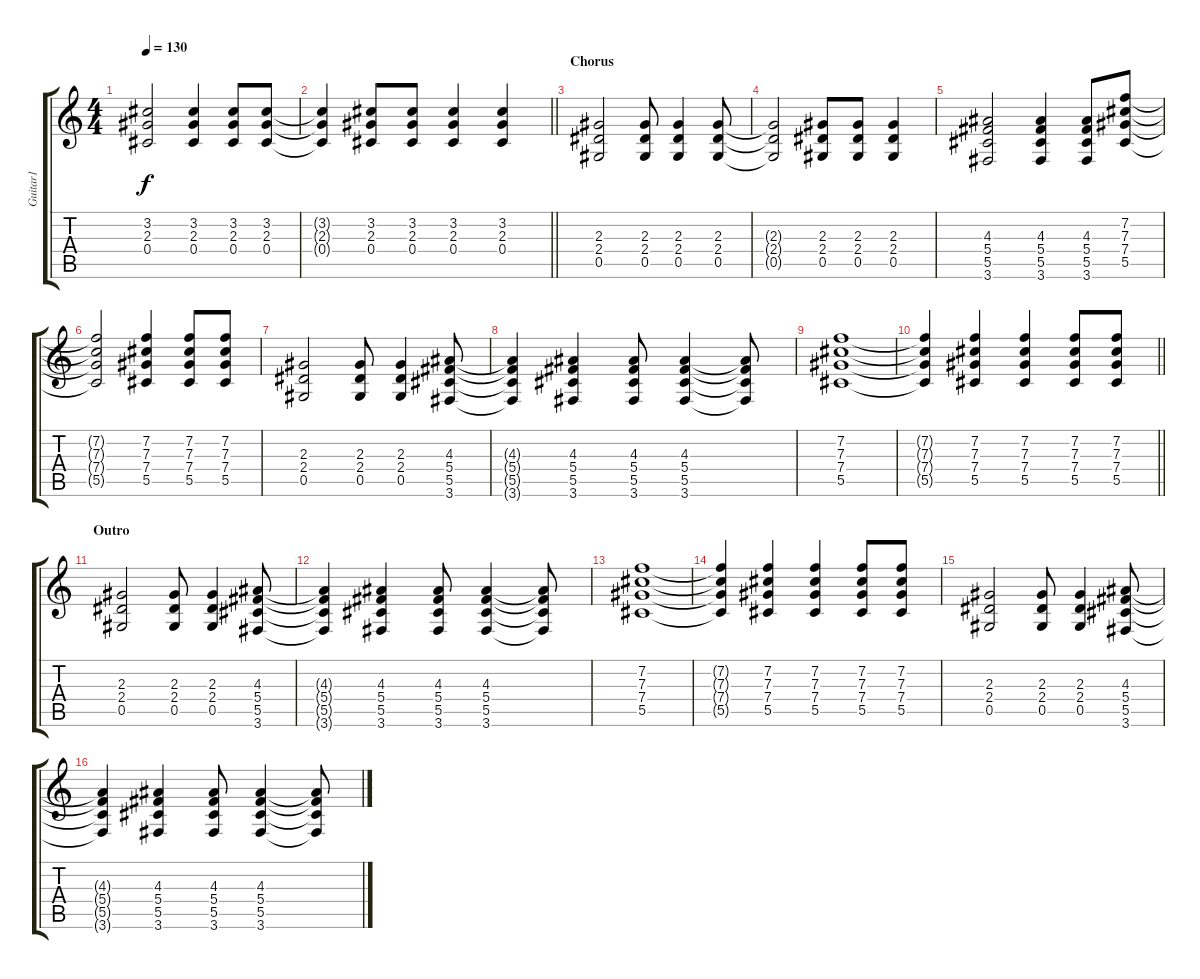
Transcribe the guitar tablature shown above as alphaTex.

\track ("Guitar1" "Guitar1") {instrument acousticguitarsteel}
\staff {score tabs}
\tuning (Eb4 Bb3 Gb3 Db3 Ab2 Eb2) {hide}
\ts (4 4)
\tempo 130
\clef g2
\ks c
(3.2 2.3 0.4).2{dy f} (3.2 2.3 0.4).4 (3.2 2.3 0.4).8 (3.2 2.3 0.4).8 |
\barLineRight lightlight
(3.2{t} 2.3{t} 0.4{t}).4 (3.2 2.3 0.4).8 (3.2 2.3 0.4).8 (3.2 2.3 0.4).4 (3.2 2.3 0.4).4 |
\section ("" "Chorus")
(2.3 2.4 0.5).2{instrument distortionguitar} (2.3 2.4 0.5).8 (2.3 2.4 0.5).4 (2.3 2.4 0.5).8 |
(2.3{t} 2.4{t} 0.5{t}).2 (2.3 2.4 0.5).8 (2.3 2.4 0.5).8 (2.3 2.4 0.5).4 |
(4.3 5.4 5.5 3.6).2 (4.3 5.4 5.5 3.6).4 (4.3 5.4 5.5 3.6).8 (7.2 7.3 7.4 5.5).8 |
(7.2{t} 7.3{t} 7.4{t} 5.5{t}).2 (7.2 7.3 7.4 5.5).4 (7.2 7.3 7.4 5.5).8 (7.2 7.3 7.4 5.5).8 |
(2.3 2.4 0.5).2 (2.3 2.4 0.5).8 (2.3 2.4 0.5).4 (4.3 5.4 5.5 3.6).8 |
(4.3{t} 5.4{t} 5.5{t} 3.6{t}).4 (4.3 5.4 5.5 3.6).4 (4.3 5.4 5.5 3.6).8 (4.3 5.4 5.5 3.6).4 (4.3{t} 5.4{t} 5.5{t} 3.6{t}).8 |
(7.2 7.3 7.4 5.5).1 |
\barLineRight lightlight
(7.2{t} 7.3{t} 7.4{t} 5.5{t}).4 (7.2 7.3 7.4 5.5).4 (7.2 7.3 7.4 5.5).4 (7.2 7.3 7.4 5.5).8 (7.2 7.3 7.4 5.5).8 |
\section ("" "Outro")
(2.3 2.4 0.5).2 (2.3 2.4 0.5).8 (2.3 2.4 0.5).4 (4.3 5.4 5.5 3.6).8 |
(4.3{t} 5.4{t} 5.5{t} 3.6{t}).4 (4.3 5.4 5.5 3.6).4 (4.3 5.4 5.5 3.6).8 (4.3 5.4 5.5 3.6).4 (4.3{t} 5.4{t} 5.5{t} 3.6{t}).8 |
(7.2 7.3 7.4 5.5).1 |
(7.2{t} 7.3{t} 7.4{t} 5.5{t}).4 (7.2 7.3 7.4 5.5).4 (7.2 7.3 7.4 5.5).4 (7.2 7.3 7.4 5.5).8 (7.2 7.3 7.4 5.5).8 |
(2.3 2.4 0.5).2 (2.3 2.4 0.5).8 (2.3 2.4 0.5).4 (4.3 5.4 5.5 3.6).8 |
(4.3{t} 5.4{t} 5.5{t} 3.6{t}).4 (4.3 5.4 5.5 3.6).4 (4.3 5.4 5.5 3.6).8 (4.3 5.4 5.5 3.6).4 (4.3{t} 5.4{t} 5.5{t} 3.6{t}).8
